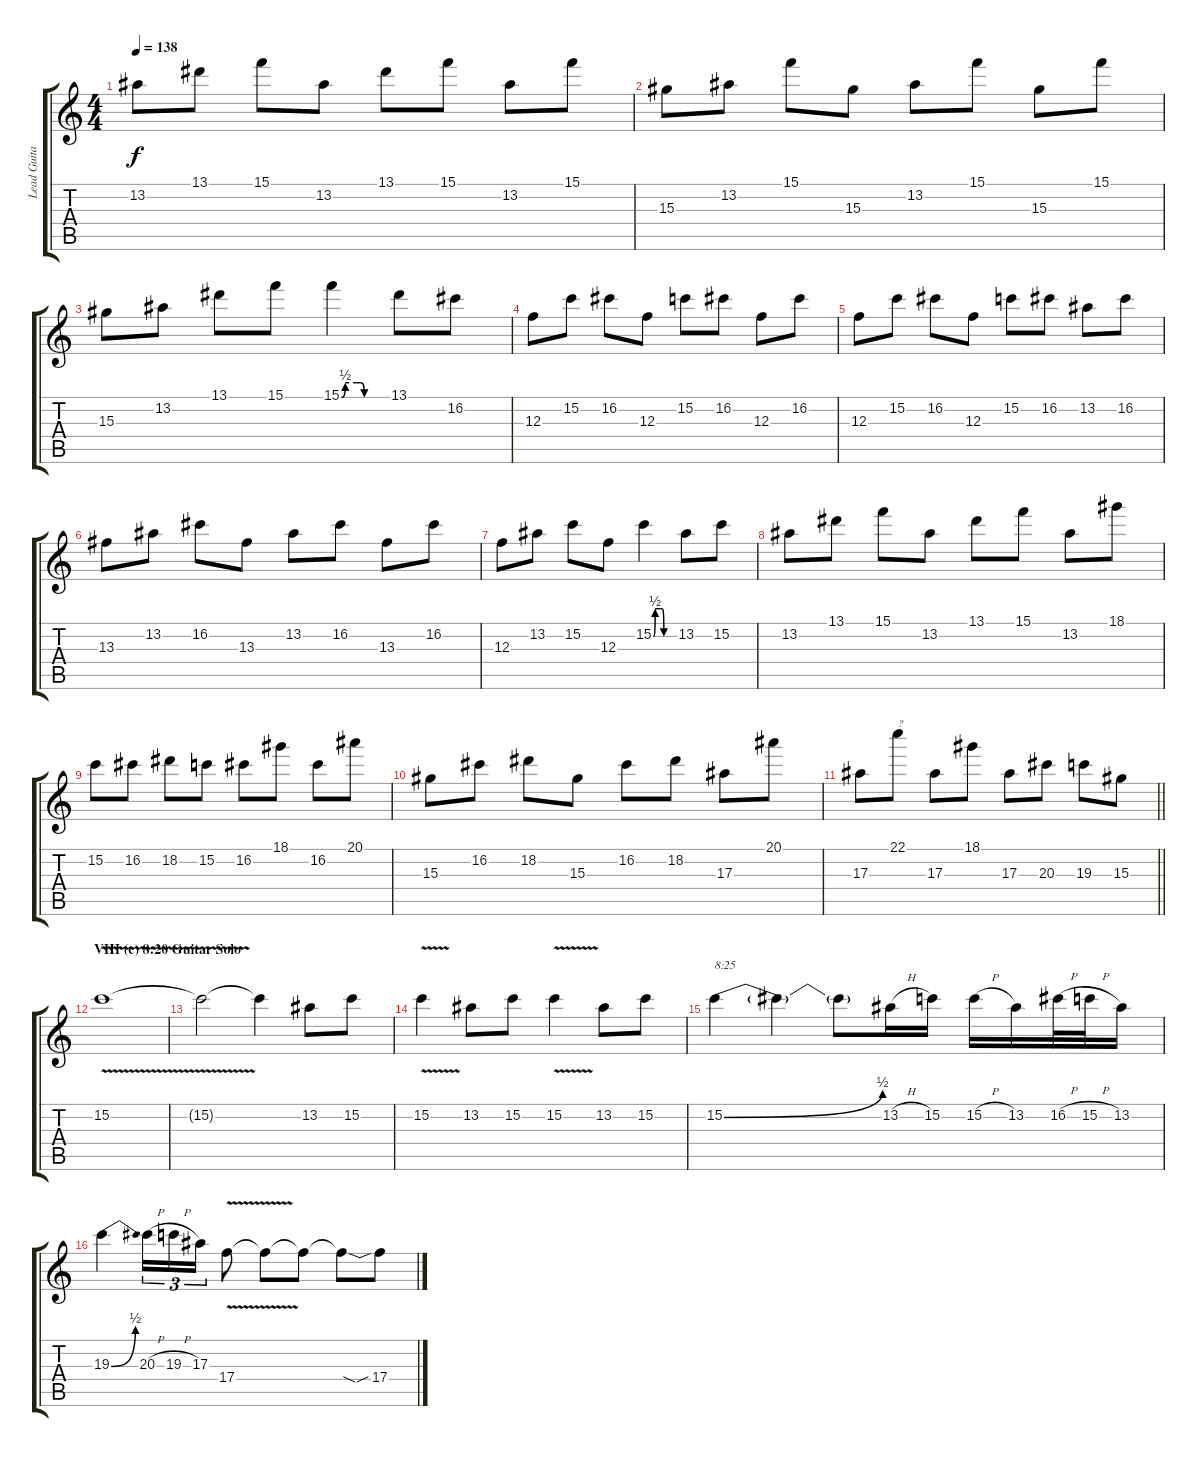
\track ("Lead Guitar" "Lead Guita") {instrument distortionguitar}
\staff {score tabs}
\tuning (D4 A3 F3 C3 G2 D2) {hide}
\ts (4 4)
\tempo 138
\clef g2
\ks c
13.2.8{dy f} 13.1.8 15.1.8 13.2.8 13.1.8 15.1.8 13.2.8 15.1.8 |
15.3.8 13.2.8 15.1.8 15.3.8 13.2.8 15.1.8 15.3.8 15.1.8 |
15.3.8 13.2.8 13.1.8 15.1.8 15.1{be (custom 0 0 5 2 10 2 20 2 25 2 30 0 60 0)}.4 13.1.8 16.2.8 |
12.3.8 15.2.8 16.2.8 12.3.8 15.2.8 16.2.8 12.3.8 16.2.8 |
12.3.8 15.2.8 16.2.8 12.3.8 15.2.8 16.2.8 13.2.8 16.2.8 |
13.3.8 13.2.8 16.2.8 13.3.8 13.2.8 16.2.8 13.3.8 16.2.8 |
12.3.8 13.2.8 15.2.8 12.3.8 15.2{be (custom 0 0 5 2 10 2 20 2 25 2 30 0 60 0)}.4 13.2.8 15.2.8 |
13.2.8 13.1.8 15.1.8 13.2.8 13.1.8 15.1.8 13.2.8 18.1.8 |
15.2.8 16.2.8 18.2.8 15.2.8 16.2.8 18.1.8 16.2.8 20.1.8 |
15.3.8 16.2.8 18.2.8 15.3.8 16.2.8 18.2.8 17.3.8 20.1.8 |
\barLineRight lightlight
17.3.8 22.1.8{txt "?"} 17.3.8 18.1.8 17.3.8 20.3.8 19.3.8 15.3.8 |
\section ("" "VIII (c) 8:20 Guitar Solo")
15.2{v}.1 |
15.2{t}.2 15.2{t}.4 13.2.8 15.2.8 |
15.2{v}.4 13.2.8 15.2.8 15.2{v}.4 13.2.8 15.2.8 |
15.2{be (bend 0 0 60 2)}.4{txt "8:25"} 15.2{t}.4 15.2{t}.8 13.2{h}.16 15.2.16 15.2{h}.16 13.2.16 16.2{h}.32 15.2{h}.32 13.2.16 |
19.3{be (bend 0 0 60 2)}.4 20.3{h}.16{tu (3 2)} 19.3{h}.16{tu (3 2)} 17.3.16{tu (3 2)} 17.4{v}.8 17.4{t}.8 17.4{t}.8 17.4{sod t}.8 17.4{sib}.8
